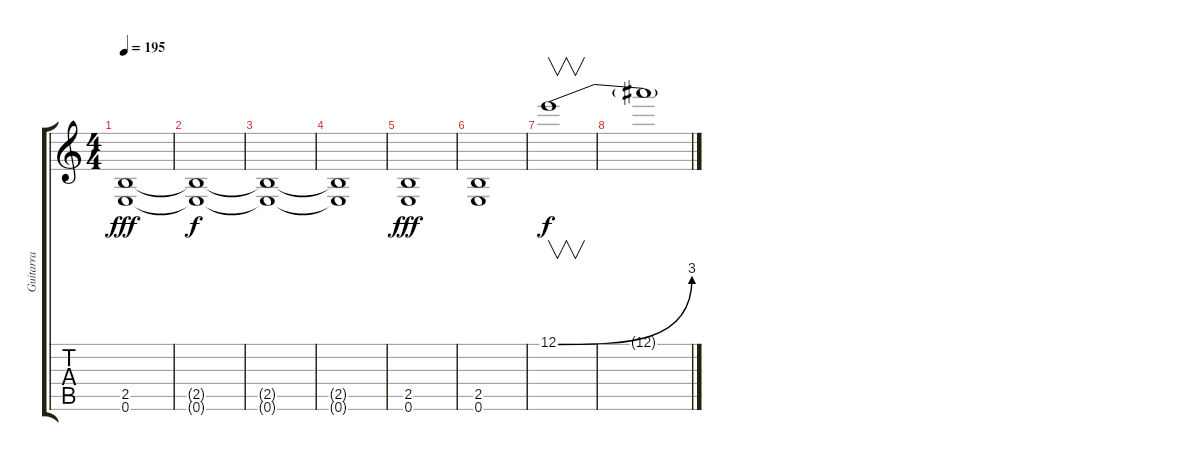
\track ("Guitarra" "Guitarra") {instrument overdrivenguitar}
\staff {score tabs}
\tuning (E4 B3 G3 D3 A2 E2) {hide}
\ts (4 4)
\tempo 195
\clef g2
\ks c
(2.5 0.6).1{dy fff} |
(2.5{t} 0.6{t}).1{dy f} |
(2.5{t} 0.6{t}).1 |
(2.5{t} 0.6{t}).1 |
(2.5 0.6).1{dy fff} |
(2.5 0.6).1 |
12.1{be (bend 0 0 60 12)}.1{v dy f} |
12.1{t}.1
